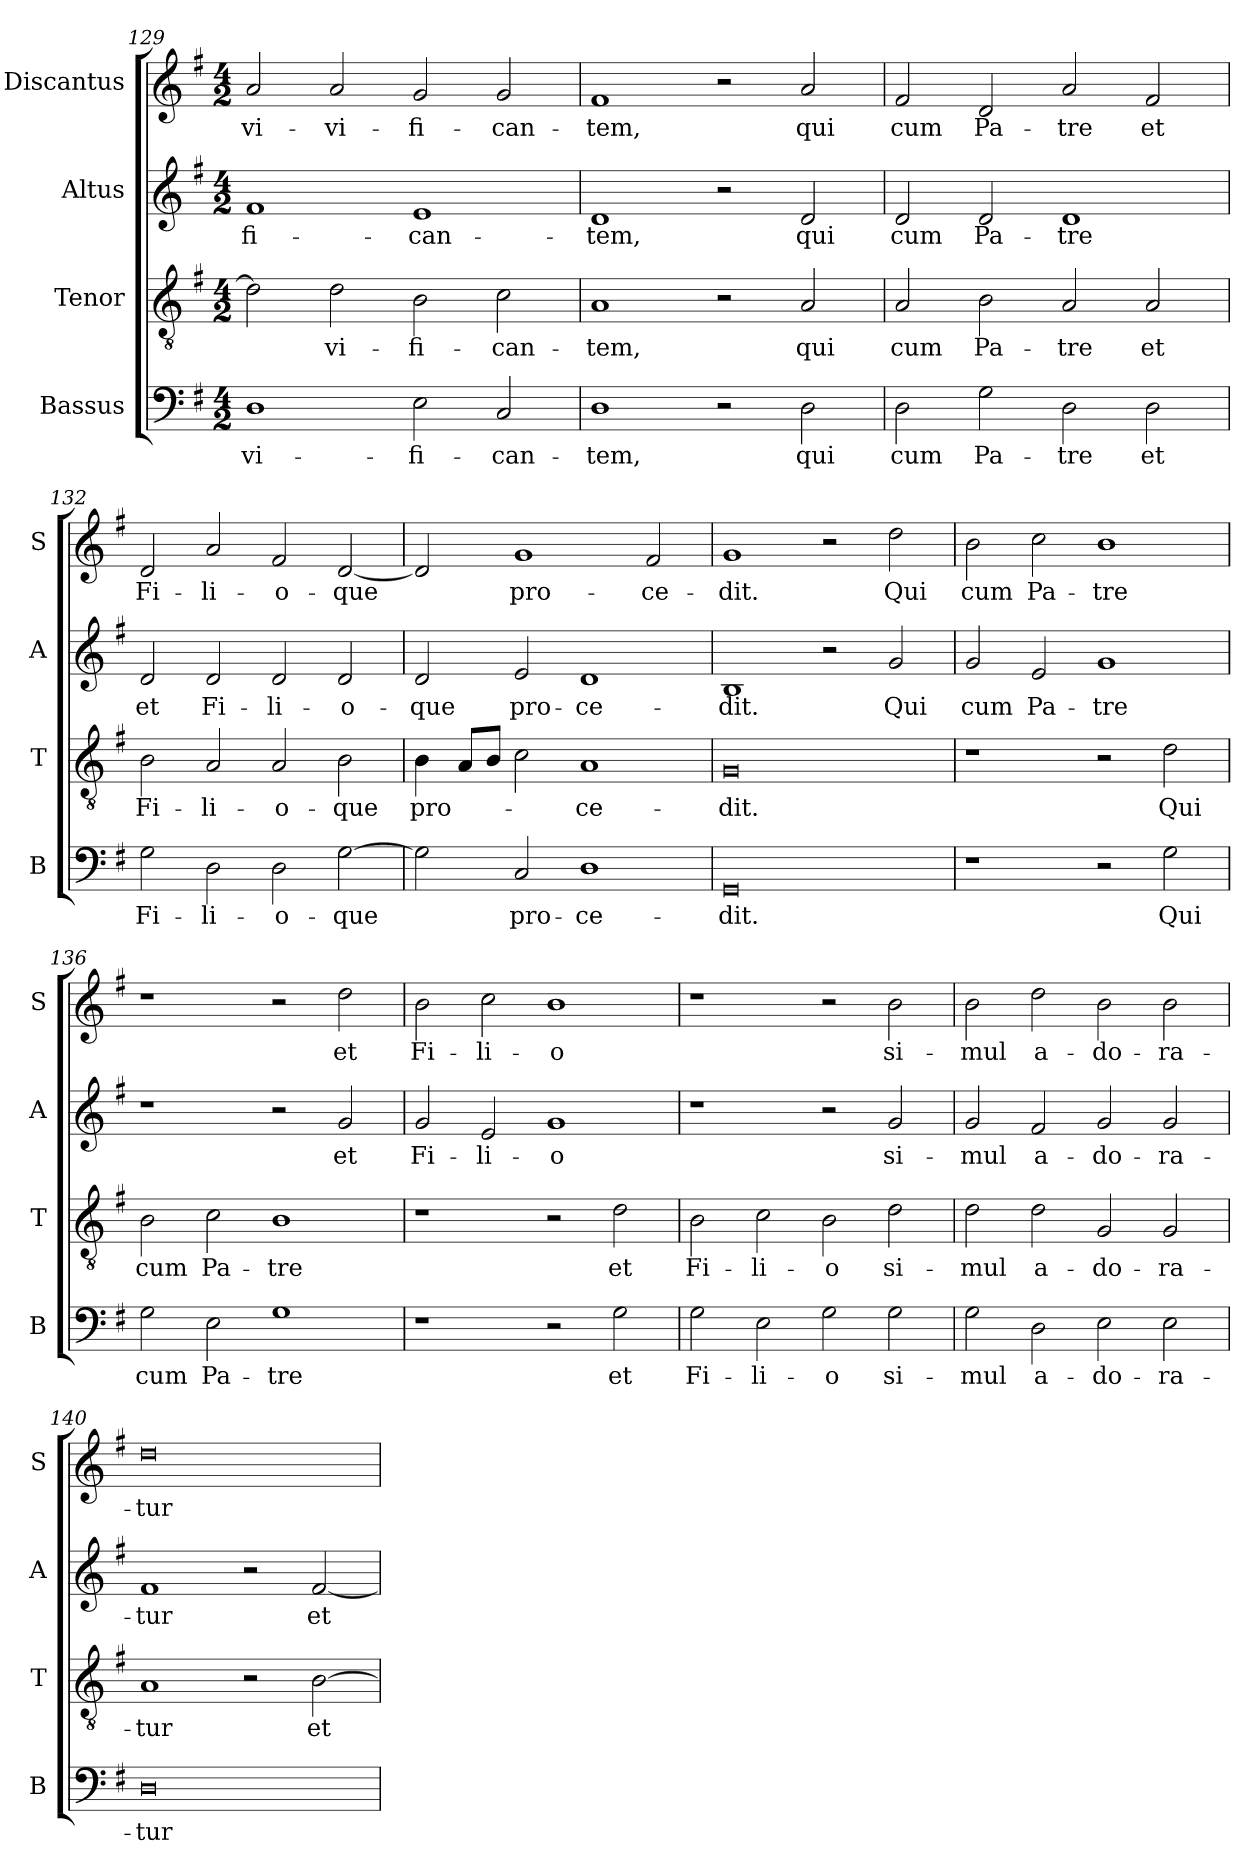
**kern	**text	**kern	**text	**kern	**text	**kern	**text
*part4	*part4	*part3	*part3	*part2	*part2	*part1	*part1
*staff4	*staff4	*staff3	*staff3	*staff2	*staff2	*staff1	*staff1
*I"Bassus	*	*I"Tenor	*	*I"Altus	*	*I"Discantus	*
*I'B	*	*I'T	*	*I'A	*	*I'S	*
*clefF4	*	*clefGv2	*	*clefG2	*	*clefG2	*
*k[f#]	*	*k[f#]	*	*k[f#]	*	*k[f#]	*
*G:	*	*G:	*	*G:	*	*G:	*
*M4/2	*	*M4/2	*	*M4/2	*	*M4/2	*
=129	=129	=129	=129	=129	=129	=129	=129
!	!LO:LY:b	!	!	!	!LO:LY:b	!	!LO:LY:b
1D	-vi-	2d\]	.	1f#	-fi-	2a/	vi-
!	!	!	!LO:LY:b	!	!	!	!LO:LY:b
.	.	2d\	-vi-	.	.	2a/	-vi-
!	!LO:LY:b	!	!LO:LY:b	!	!LO:LY:b	!	!LO:LY:b
2E\	-fi-	2B\	-fi-	1e	-can-	2g/	-fi-
!	!LO:LY:b	!	!LO:LY:b	!	!	!	!LO:LY:b
2C/	-can-	2c\	-can-	.	.	2g/	-can-
!!LO:PB:g=z
=130	=130	=130	=130	=130	=130	=130	=130
!	!LO:LY:b	!	!LO:LY:b	!	!LO:LY:b	!	!LO:LY:b
1D	-tem,	1A	-tem,	1d	-tem,	1f#	-tem,
2r	.	2r	.	2r	.	2r	.
!	!LO:LY:b	!	!LO:LY:b	!	!LO:LY:b	!	!LO:LY:b
2D\	qui	2A/	qui	2d/	qui	2a/	qui
=131	=131	=131	=131	=131	=131	=131	=131
!	!LO:LY:b	!	!LO:LY:b	!	!LO:LY:b	!	!LO:LY:b
2D\	cum	2A/	cum	2d/	cum	2f#/	cum
!	!LO:LY:b	!	!LO:LY:b	!	!LO:LY:b	!	!LO:LY:b
2G\	Pa-	2B\	Pa-	2d/	Pa-	2d/	Pa-
!	!LO:LY:b	!	!LO:LY:b	!	!LO:LY:b	!	!LO:LY:b
2D\	-tre	2A/	-tre	1d	-tre	2a/	-tre
!	!LO:LY:b	!	!LO:LY:b	!	!	!	!LO:LY:b
2D\	et	2A/	et	.	.	2f#/	et
=132	=132	=132	=132	=132	=132	=132	=132
!	!LO:LY:b	!	!LO:LY:b	!	!LO:LY:b	!	!LO:LY:b
2G\	Fi-	2B\	Fi-	2d/	et	2d/	Fi-
!	!LO:LY:b	!	!LO:LY:b	!	!LO:LY:b	!	!LO:LY:b
2D\	-li-	2A/	-li-	2d/	Fi-	2a/	-li-
!	!LO:LY:b	!	!LO:LY:b	!	!LO:LY:b	!	!LO:LY:b
2D\	-o-	2A/	-o-	2d/	-li-	2f#/	-o-
!	!LO:LY:b	!	!LO:LY:b	!	!LO:LY:b	!	!LO:LY:b
[2G\	-que	2B\	-que	2d/	-o-	[2d/	-que
=133	=133	=133	=133	=133	=133	=133	=133
!	!	!	!LO:LY:b	!	!LO:LY:b	!	!
2G\]	.	4B\	pro-	2d/	-que	2d/]	.
.	.	8A/L	.	.	.	.	.
.	.	8B/J	.	.	.	.	.
!	!LO:LY:b	!	!	!	!LO:LY:b	!	!LO:LY:b
2C/	pro-	2c\	.	2e/	pro-	1g	pro-
!	!LO:LY:b	!	!LO:LY:b	!	!LO:LY:b	!	!
1D	-ce-	1A	-ce-	1d	-ce-	.	.
!	!	!	!	!	!	!	!LO:LY:b
.	.	.	.	.	.	2f#/	-ce-
=134	=134	=134	=134	=134	=134	=134	=134
!	!LO:LY:b	!	!LO:LY:b	!	!LO:LY:b	!	!LO:LY:b
0GG	-dit.	0G	-dit.	1B	-dit.	1g	-dit.
.	.	.	.	2r	.	2r	.
!	!	!	!	!	!LO:LY:b	!	!LO:LY:b
.	.	.	.	2g/	Qui	2dd\	Qui
=135	=135	=135	=135	=135	=135	=135	=135
!	!	!	!	!	!LO:LY:b	!	!LO:LY:b
1r	.	1r	.	2g/	cum	2b\	cum
!	!	!	!	!	!LO:LY:b	!	!LO:LY:b
.	.	.	.	2e/	Pa-	2cc\	Pa-
!	!	!	!	!	!LO:LY:b	!	!LO:LY:b
2r	.	2r	.	1g	-tre	1b	-tre
!	!LO:LY:b	!	!LO:LY:b	!	!	!	!
2G\	Qui	2d\	Qui	.	.	.	.
=136	=136	=136	=136	=136	=136	=136	=136
!	!LO:LY:b	!	!LO:LY:b	!	!	!	!
2G\	cum	2B\	cum	1r	.	1r	.
!	!LO:LY:b	!	!LO:LY:b	!	!	!	!
2E\	Pa-	2c\	Pa-	.	.	.	.
!	!LO:LY:b	!	!LO:LY:b	!	!	!	!
1G	-tre	1B	-tre	2r	.	2r	.
!	!	!	!	!	!LO:LY:b	!	!LO:LY:b
.	.	.	.	2g/	et	2dd\	et
!!LO:LB:g=z
=137	=137	=137	=137	=137	=137	=137	=137
!	!	!	!	!	!LO:LY:b	!	!LO:LY:b
1r	.	1r	.	2g/	Fi-	2b\	Fi-
!	!	!	!	!	!LO:LY:b	!	!LO:LY:b
.	.	.	.	2e/	-li-	2cc\	-li-
!	!	!	!	!	!LO:LY:b	!	!LO:LY:b
2r	.	2r	.	1g	-o	1b	-o
!	!LO:LY:b	!	!LO:LY:b	!	!	!	!
2G\	et	2d\	et	.	.	.	.
=138	=138	=138	=138	=138	=138	=138	=138
!	!LO:LY:b	!	!LO:LY:b	!	!	!	!
2G\	Fi-	2B\	Fi-	1r	.	1r	.
!	!LO:LY:b	!	!LO:LY:b	!	!	!	!
2E\	-li-	2c\	-li-	.	.	.	.
!	!LO:LY:b	!	!LO:LY:b	!	!	!	!
2G\	-o	2B\	-o	2r	.	2r	.
!	!LO:LY:b	!	!LO:LY:b	!	!LO:LY:b	!	!LO:LY:b
2G\	si-	2d\	si-	2g/	si-	2b\	si-
=139	=139	=139	=139	=139	=139	=139	=139
!	!LO:LY:b	!	!LO:LY:b	!	!LO:LY:b	!	!LO:LY:b
2G\	-mul	2d\	-mul	2g/	-mul	2b\	-mul
!	!LO:LY:b	!	!LO:LY:b	!	!LO:LY:b	!	!LO:LY:b
2D\	a-	2d\	a-	2f#/	a-	2dd\	a-
!	!LO:LY:b	!	!LO:LY:b	!	!LO:LY:b	!	!LO:LY:b
2E\	-do-	2G/	-do-	2g/	-do-	2b\	-do-
!	!LO:LY:b	!	!LO:LY:b	!	!LO:LY:b	!	!LO:LY:b
2E\	-ra-	2G/	-ra-	2g/	-ra-	2b\	-ra-
=140	=140	=140	=140	=140	=140	=140	=140
!	!LO:LY:b	!	!LO:LY:b	!	!LO:LY:b	!	!LO:LY:b
0D	-tur	1A	-tur	1f#	-tur	0dd	-tur
.	.	2r	.	2r	.	.	.
!	!	!	!LO:LY:b	!	!LO:LY:b	!	!
.	.	[2B\	et	[2f#/	et	.	.
=	=	=	=	=	=	=	=
*-	*-	*-	*-	*-	*-	*-	*-
